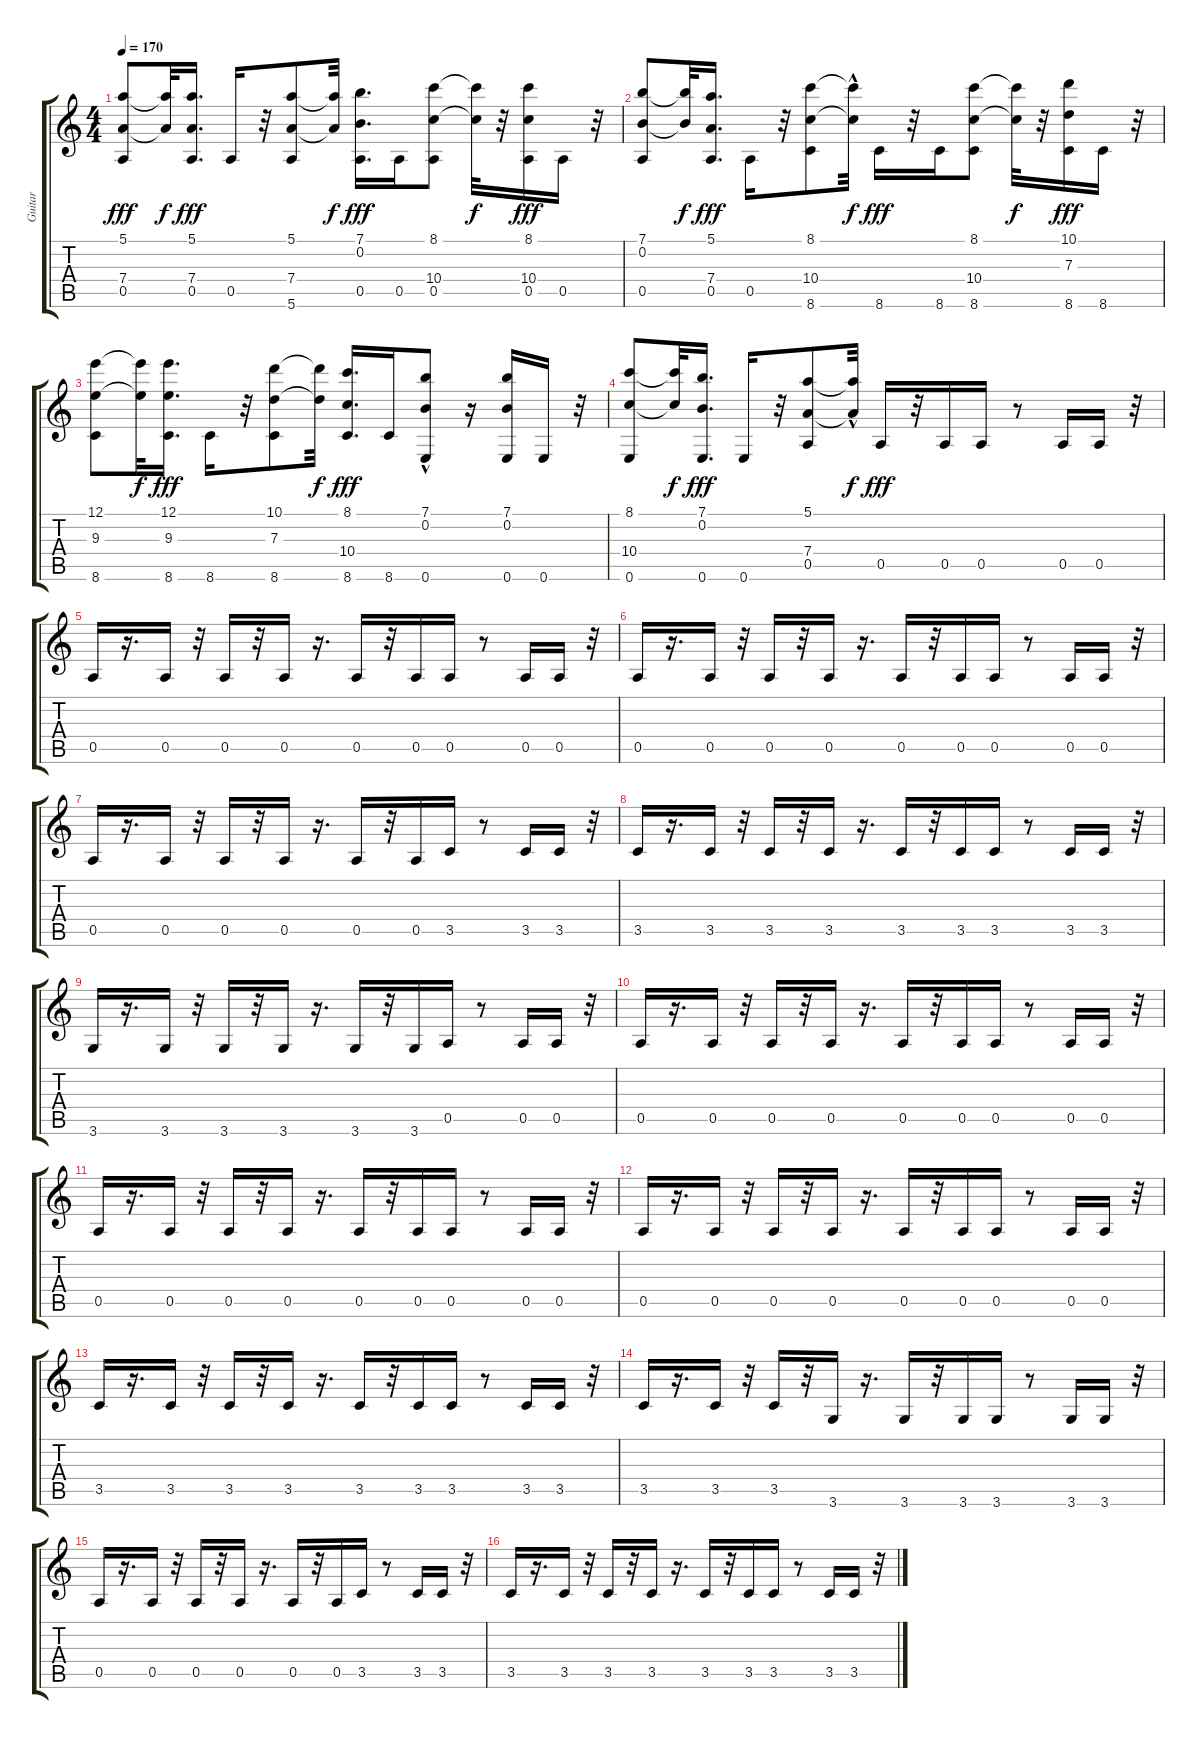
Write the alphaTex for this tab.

\track ("Guitar" "Guitar") {instrument distortionguitar}
\staff {score tabs}
\tuning (E4 B3 G3 D3 A2 E2) {hide}
\ts (4 4)
\tempo 170
\clef g2
\ks c
(5.1 7.4 0.5).8{dy fff} (5.1{t} 7.4{t}).32{dy f} (5.1 7.4 0.5).16{d dy fff} 0.5.16 r.32 (5.1 7.4 5.6).8 (5.1{t} 7.4{t}).32{dy f} (7.1 0.2 0.5).16{d dy fff} 0.5.16 (8.1 10.4 0.5).8 (8.1{t} 10.4{t}).32{dy f} r.32 (8.1 10.4 0.5).16{dy fff} 0.5.16 r.32 |
(7.1 0.2 0.5).8 (7.1{t} 0.2{t}).32{dy f} (5.1 7.4 0.5).16{d dy fff} 0.5.16 r.32 (8.1 10.4 8.6).8 (8.1{hac t} 10.4{hac t}).32{dy f} 8.6.16{dy fff} r.32 8.6.16 (8.1 10.4 8.6).8 (8.1{t} 10.4{t}).32{dy f} r.32 (10.1 7.3 8.6).16{dy fff} 8.6.16 r.32 |
(12.1 9.3 8.6).8 (12.1{t} 9.3{t}).32{dy f} (12.1 9.3 8.6).16{d dy fff} 8.6.16 r.32 (10.1 7.3 8.6).8 (10.1{t} 7.3{t}).32{dy f} (8.1 10.4 8.6).16{d dy fff} 8.6.16 (7.1{hac} 0.2 0.6).8 r.16 (7.1 0.2 0.6).16 0.6.16 r.32 |
(8.1 10.4 0.6).8 (8.1{t} 10.4{t}).32{dy f} (7.1 0.2 0.6).16{d dy fff} 0.6.16 r.32 (5.1 7.4 0.5).8 (5.1{hac t} 7.4{hac t}).32{dy f} 0.5.16{dy fff} r.32 0.5.16 0.5.16 r.8 0.5.16 0.5.16 r.32 |
0.5.16 r.16{d} 0.5.16 r.32 0.5.16 r.32 0.5.16 r.16{d} 0.5.16 r.32 0.5.16 0.5.16 r.8 0.5.16 0.5.16 r.32 |
0.5.16 r.16{d} 0.5.16 r.32 0.5.16 r.32 0.5.16 r.16{d} 0.5.16 r.32 0.5.16 0.5.16 r.8 0.5.16 0.5.16 r.32 |
0.5.16 r.16{d} 0.5.16 r.32 0.5.16 r.32 0.5.16 r.16{d} 0.5.16 r.32 0.5.16 3.5.16 r.8 3.5.16 3.5.16 r.32 |
3.5.16 r.16{d} 3.5.16 r.32 3.5.16 r.32 3.5.16 r.16{d} 3.5.16 r.32 3.5.16 3.5.16 r.8 3.5.16 3.5.16 r.32 |
3.6.16 r.16{d} 3.6.16 r.32 3.6.16 r.32 3.6.16 r.16{d} 3.6.16 r.32 3.6.16 0.5.16 r.8 0.5.16 0.5.16 r.32 |
0.5.16 r.16{d} 0.5.16 r.32 0.5.16 r.32 0.5.16 r.16{d} 0.5.16 r.32 0.5.16 0.5.16 r.8 0.5.16 0.5.16 r.32 |
0.5.16 r.16{d} 0.5.16 r.32 0.5.16 r.32 0.5.16 r.16{d} 0.5.16 r.32 0.5.16 0.5.16 r.8 0.5.16 0.5.16 r.32 |
0.5.16 r.16{d} 0.5.16 r.32 0.5.16 r.32 0.5.16 r.16{d} 0.5.16 r.32 0.5.16 0.5.16 r.8 0.5.16 0.5.16 r.32 |
3.5.16 r.16{d} 3.5.16 r.32 3.5.16 r.32 3.5.16 r.16{d} 3.5.16 r.32 3.5.16 3.5.16 r.8 3.5.16 3.5.16 r.32 |
3.5.16 r.16{d} 3.5.16 r.32 3.5.16 r.32 3.6.16 r.16{d} 3.6.16 r.32 3.6.16 3.6.16 r.8 3.6.16 3.6.16 r.32 |
0.5.16 r.16{d} 0.5.16 r.32 0.5.16 r.32 0.5.16 r.16{d} 0.5.16 r.32 0.5.16 3.5.16 r.8 3.5.16 3.5.16 r.32 |
3.5.16 r.16{d} 3.5.16 r.32 3.5.16 r.32 3.5.16 r.16{d} 3.5.16 r.32 3.5.16 3.5.16 r.8 3.5.16 3.5.16 r.32
